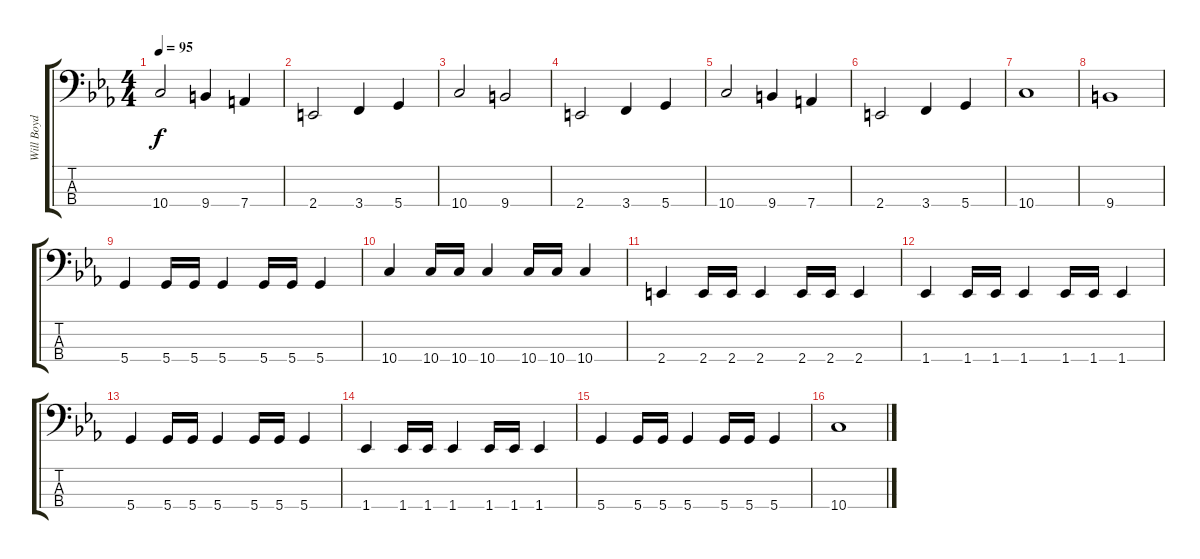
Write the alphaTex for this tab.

\track ("Will Boyd" "Will Boyd") {instrument electricbasspick}
\staff {score tabs}
\tuning (G2 D2 A1 D1) {hide}
\ts (4 4)
\tempo 95
\clef f4
\ks eb
10.4.2{dy f} 9.4.4 7.4.4 |
2.4.2 3.4.4 5.4.4 |
10.4.2 9.4.2 |
2.4.2 3.4.4 5.4.4 |
10.4.2 9.4.4 7.4.4 |
2.4.2 3.4.4 5.4.4 |
10.4.1 |
9.4.1 |
5.4.4 5.4.16 5.4.16 5.4.4 5.4.16 5.4.16 5.4.4 |
10.4.4 10.4.16 10.4.16 10.4.4 10.4.16 10.4.16 10.4.4 |
2.4.4 2.4.16 2.4.16 2.4.4 2.4.16 2.4.16 2.4.4 |
1.4.4 1.4.16 1.4.16 1.4.4 1.4.16 1.4.16 1.4.4 |
5.4.4 5.4.16 5.4.16 5.4.4 5.4.16 5.4.16 5.4.4 |
1.4.4 1.4.16 1.4.16 1.4.4 1.4.16 1.4.16 1.4.4 |
5.4.4 5.4.16 5.4.16 5.4.4 5.4.16 5.4.16 5.4.4 |
10.4.1
